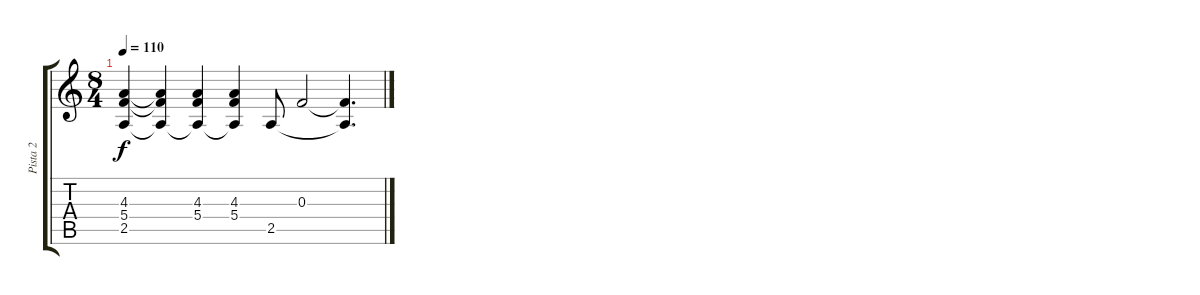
\track ("Pista 2" "Pista 2") {instrument acousticguitarsteel}
\staff {score tabs}
\tuning (D4 A3 F3 C3 G2 D2) {hide}
\ts (8 4)
\tempo 110
\clef g2
\ks c
(4.3 5.4 2.5).4{dy f} (4.3{t} 5.4{t} 2.5{t}).4 (4.3 5.4 2.5{t}).4 (4.3 5.4 2.5{t}).4 2.5.8 0.3.2 (0.3{t} 2.5{t}).4{d}
